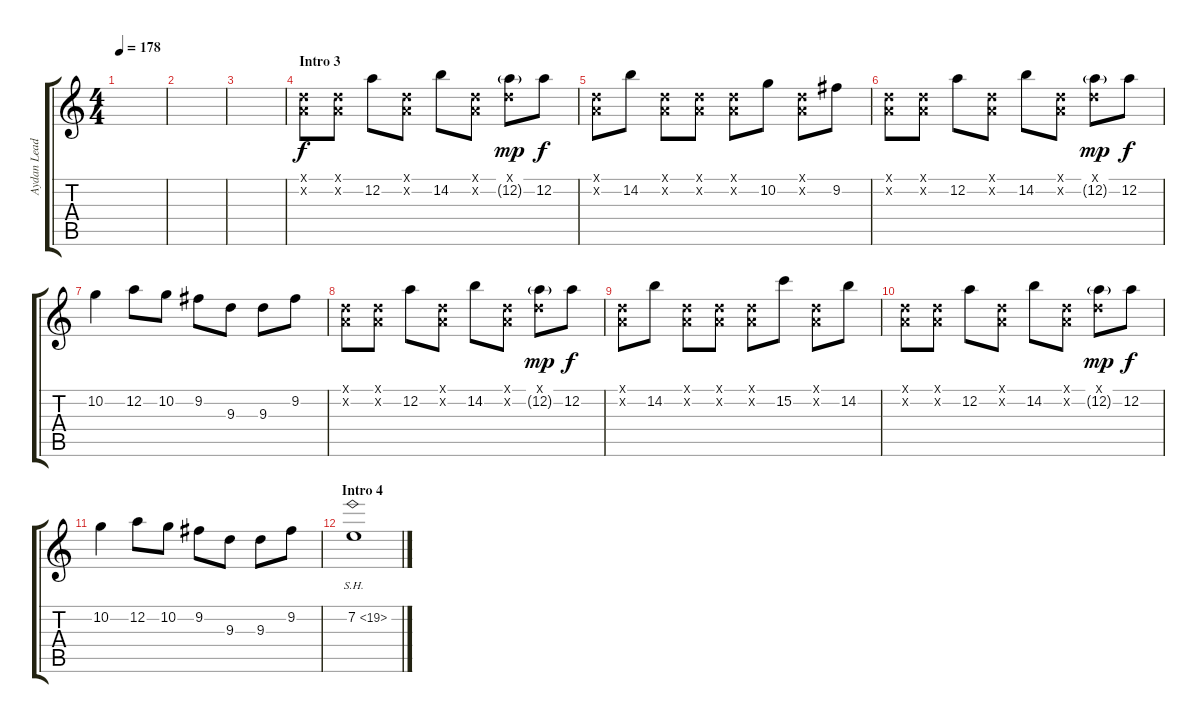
\track ("Aydan Lead" "Aydan Lead") {instrument distortionguitar}
\staff {score tabs}
\tuning (D4 A3 F3 C3 G2 D2) {hide}
\ts (4 4)
\tempo 178
\clef g2
\ks c
|
|
|
\section ("" "Intro 3")
(0.1{x} 0.2{x}).8 (0.1{x} 0.2{x}).8 12.2.8 (0.1{x} 0.2{x}).8 14.2.8 (0.1{x} 0.2{x}).8 (0.1{x} 12.2{g}).8{dy mp} 12.2.8{dy f} |
(0.1{x} 0.2{x}).8 14.2.8 (0.1{x} 0.2{x}).8 (0.1{x} 0.2{x}).8 (0.1{x} 0.2{x}).8 10.2.8 (0.1{x} 0.2{x}).8 9.2.8 |
(0.1{x} 0.2{x}).8 (0.1{x} 0.2{x}).8 12.2.8 (0.1{x} 0.2{x}).8 14.2.8 (0.1{x} 0.2{x}).8 (0.1{x} 12.2{g}).8{dy mp} 12.2.8{dy f} |
10.2.4 12.2.8 10.2.8 9.2.8 9.3.8 9.3.8 9.2.8 |
(0.1{x} 0.2{x}).8 (0.1{x} 0.2{x}).8 12.2.8 (0.1{x} 0.2{x}).8 14.2.8 (0.1{x} 0.2{x}).8 (0.1{x} 12.2{g}).8{dy mp} 12.2.8{dy f} |
(0.1{x} 0.2{x}).8 14.2.8 (0.1{x} 0.2{x}).8 (0.1{x} 0.2{x}).8 (0.1{x} 0.2{x}).8 15.2.8 (0.1{x} 0.2{x}).8 14.2.8 |
(0.1{x} 0.2{x}).8 (0.1{x} 0.2{x}).8 12.2.8 (0.1{x} 0.2{x}).8 14.2.8 (0.1{x} 0.2{x}).8 (0.1{x} 12.2{g}).8{dy mp} 12.2.8{dy f} |
10.2.4 12.2.8 10.2.8 9.2.8 9.3.8 9.3.8 9.2.8 |
\section ("" "Intro 4")
7.2{sh 12}.1
